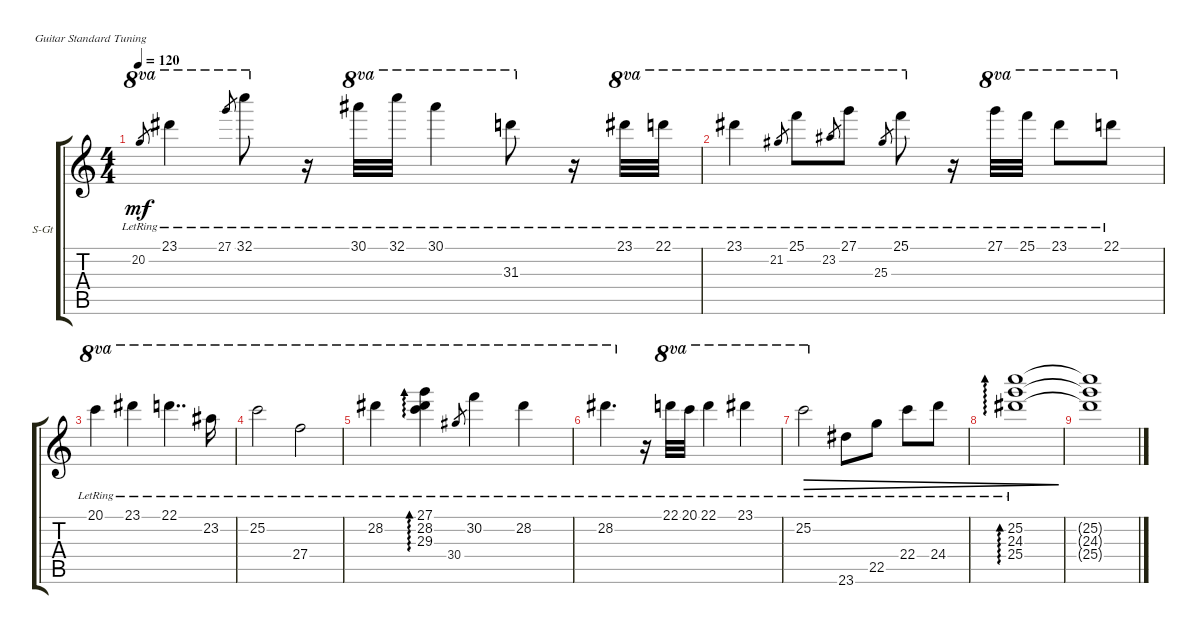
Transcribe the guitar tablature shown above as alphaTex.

\defaultSystemsLayout 4
\bracketExtendMode groupsimilarinstruments
\firstSystemTrackNameOrientation horizontal
\otherSystemsTrackNameOrientation horizontal
\track ("Steel Guitar" "S-Gt") {instrument acousticguitarsteel}
\staff {score tabs}
\tuning (E4 B3 G3 D3 A2 E2)
\ts (4 4)
\tempo 120
\clef g2
\ks c
20.2{lr}.8{ot 8va gr dy mf} 23.1{lr}.4{ot 8va} 27.1{lr}.8{ot 8va gr} 32.1{lr}.8{ot 8va beam split} r.16 30.1{lr}.32{ot 8va} 32.1{lr}.32{ot 8va} 30.1{lr}.4{ot 8va} 31.3{lr}.8{ot 8va beam split} r.16{beam split} 23.1{lr}.32{ot 8va} 22.1{lr}.32{ot 8va} |
23.1{lr}.4{ot 8va} 21.2{lr}.8{ot 8va gr} 25.1{lr}.8{ot 8va} 23.2{lr}.8{ot 8va gr} 27.1{lr}.8{ot 8va} 25.3{lr}.8{ot 8va gr beam split} 25.1{lr}.8{ot 8va beam split} r.16 27.1{lr}.32{ot 8va} 25.1{lr}.32{ot 8va} 23.1{lr}.8{ot 8va} 22.1{lr}.8{ot 8va} |
20.1{lr}.4{ot 8va} 23.1{lr}.4{ot 8va} 22.1{lr}.4{dd ot 8va} 23.2{lr}.16{ot 8va} |
25.2{lr}.2{ot 8va} 27.4{lr}.2{ot 8va} |
28.2{lr}.4{ot 8va} (27.1{lr} 28.2{lr} 29.3{lr}).4{ad 0 ot 8va} 30.4{lr}.8{ot 8va gr} 30.2{lr}.4{ot 8va} 28.2{lr}.4{ot 8va} |
28.2{lr}.4{d ot 8va} r.16 22.1{lr}.32{ot 8va} 20.1{lr}.32{ot 8va} 22.1{lr}.4{ot 8va} 23.1{lr}.4{ot 8va} |
25.2{lr}.2{ot 8va dec} 23.6{lr}.8{dec} 22.5{lr}.8{dec} 22.4{lr}.8{dec} 24.4{lr}.8{dec} |
(25.2{lr} 24.3{lr} 25.4{lr}).1{ad 0 dec} |
(25.2{t} 24.3{t} 25.4{t}).1
